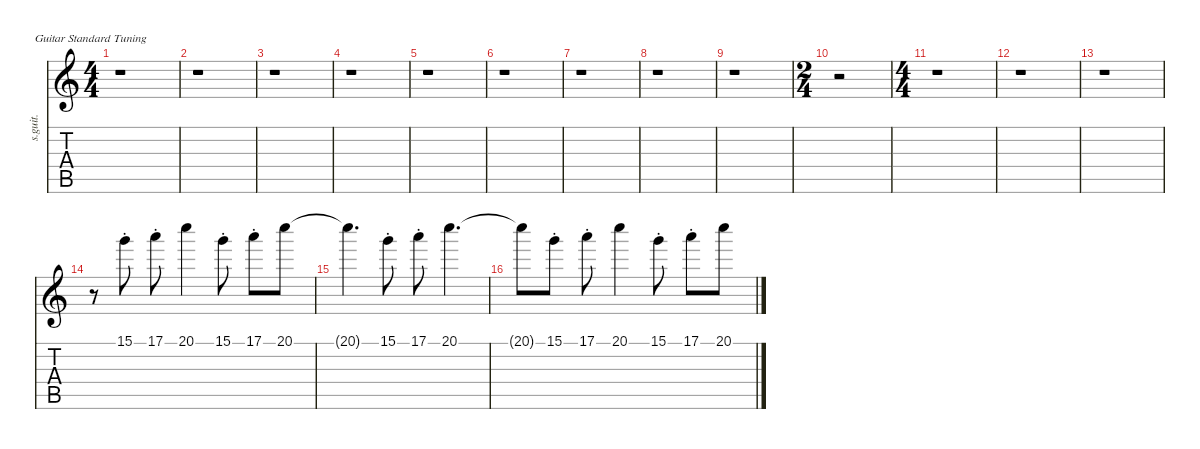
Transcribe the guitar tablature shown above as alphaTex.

\defaultSystemsLayout 4
\hideDynamics
\bracketExtendMode nobrackets
\track ("Violin 2" "s.guit.") {instrument stringensemble1}
\staff {score tabs}
\tuning (E4 B3 G3 D3 A2 E2)
\displaytranspose 12
\ts (4 4)
\tempo (107 hide)
\clef g2
\ks c
r.1{dy mp} |
r.1 |
r.1 |
r.1 |
r.1 |
r.1 |
r.1 |
r.1 |
r.1 |
\ts (2 4)
\beaming (8 2 2 2 2)
r.2 |
\ts (4 4)
\beaming (8 2 2 2 2)
r.1 |
r.1 |
r.1 |
r.8 15.1{st}.8 17.1{st}.8 20.1.4 15.1{st}.8 17.1{st}.8 20.1.8 |
20.1{t}.4{d dy f} 15.1{st}.8{dy mp} 17.1{st}.8 20.1.4{d} |
20.1{t}.8{dy f} 15.1{st}.8{dy mp} 17.1{st}.8 20.1.4 15.1{st}.8 17.1{st}.8 20.1.8
